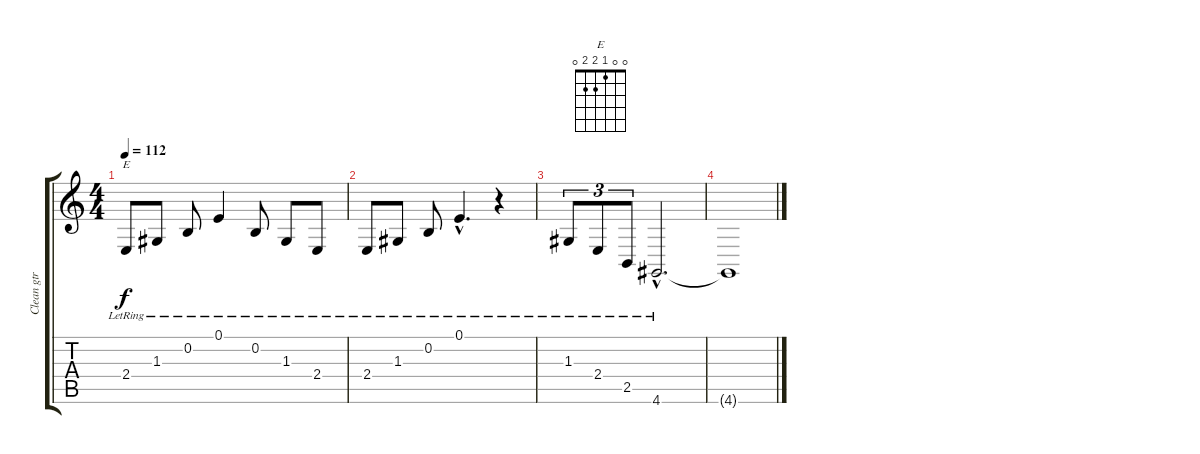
\track ("Clean gtr" "Clean gtr") {instrument brightacousticpiano}
\staff {score tabs}
\tuning (E4 B3 G3 D3 A2 E2) {hide}
\chord ("E" 0 0 1 2 2 0)
\ts (4 4)
\tempo 112
\clef g2
\ks c
2.4{lr}.8{ch "E" dy f} 1.3{lr}.8 0.2{lr}.8 0.1{lr}.4 0.2{lr}.8 1.3{lr}.8 2.4{lr}.8 |
2.4{lr}.8 1.3{lr}.8 0.2{lr}.8 0.1{hac lr}.4{d} r.4 |
1.3{lr}.8{tu (3 2)} 2.4{lr}.8{tu (3 2)} 2.5{lr}.8{tu (3 2)} 4.6{hac lr}.2{d} |
4.6{t}.1
